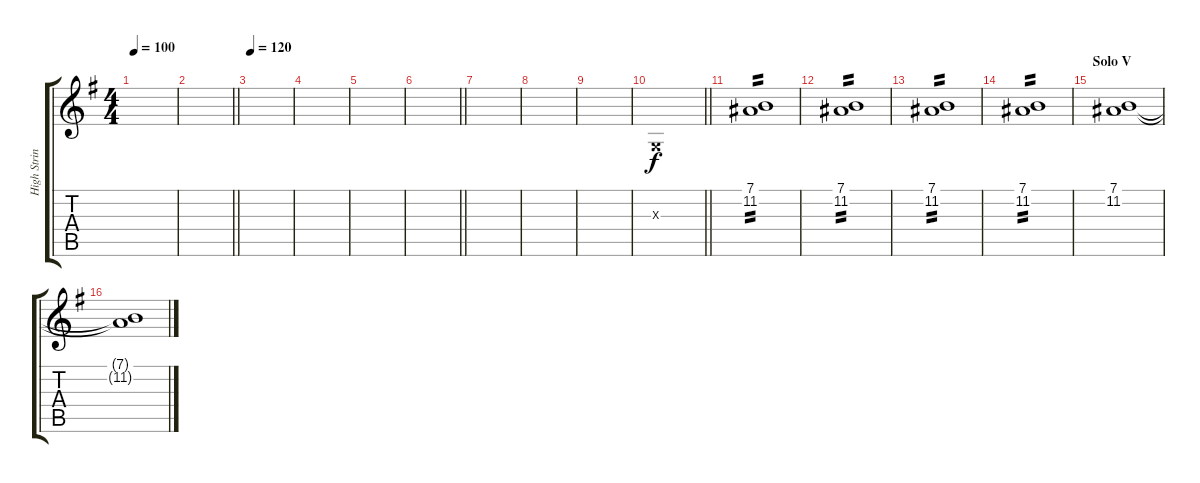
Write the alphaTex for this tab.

\track ("High Strings Standard" "High Strin") {instrument stringensemble1}
\staff {score tabs}
\tuning (E4 B3 G3 D3 A2 E2) {hide}
\ts (4 4)
\tempo 100
\clef g2
\ks eminor
|
\barLineRight lightlight
|
\tempo 120
|
|
|
\barLineRight lightlight
|
\section ("" "")
|
|
|
\barLineRight lightlight
0.3{x}.1{volume 0} |
(7.1 11.2).1{tp 2 volume 16} |
(7.1 11.2).1{tp 2} |
(7.1 11.2).1{tp 2} |
(7.1 11.2).1{tp 2} |
\section ("" "Solo V")
(7.1 11.2).1{volume 14} |
(7.1{t} 11.2{t}).1
